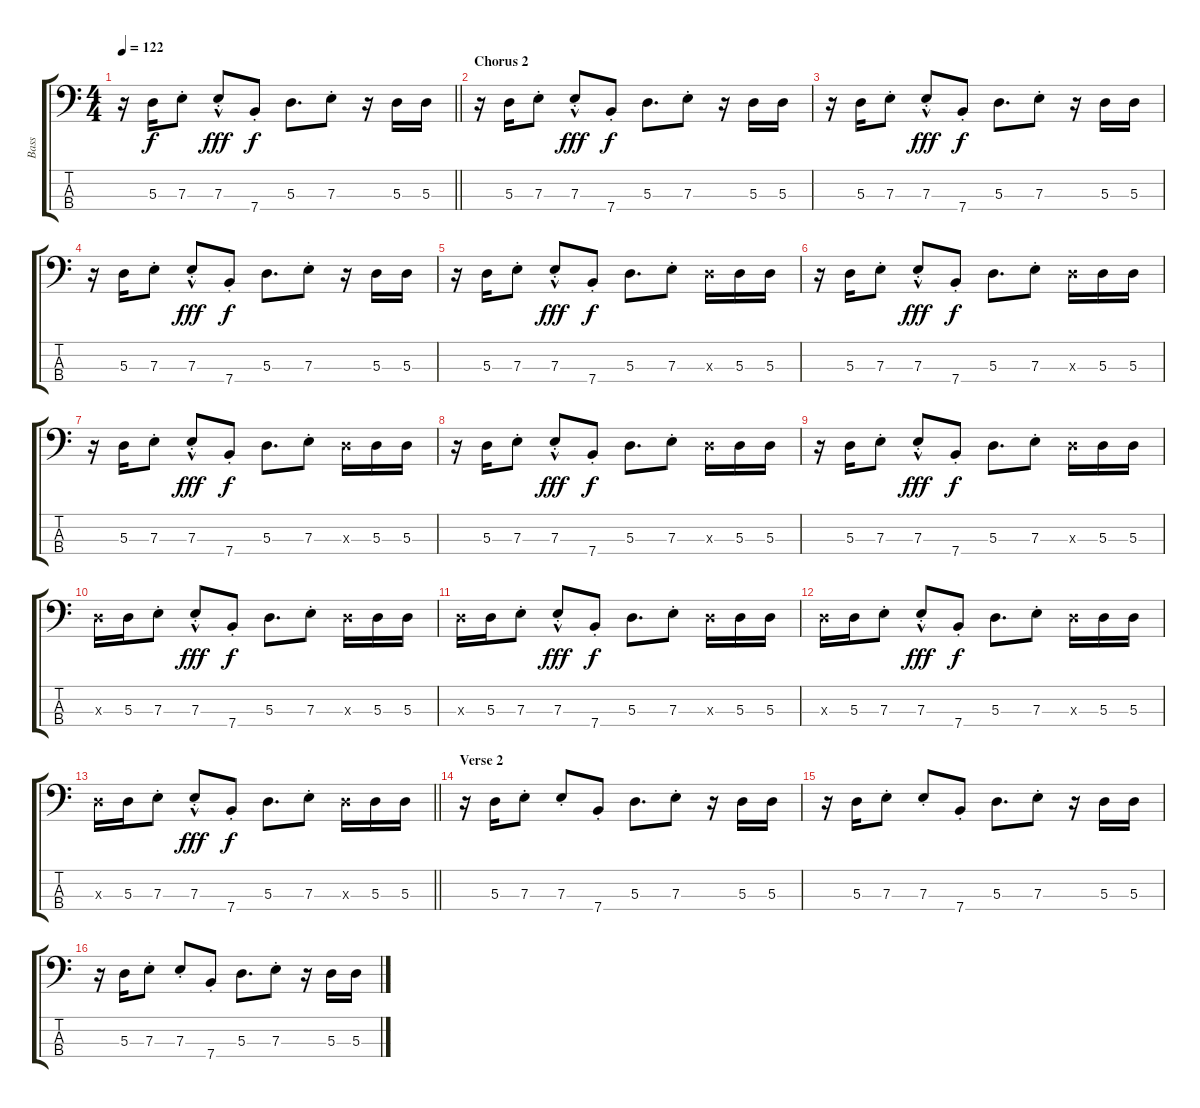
\track ("Bass" "Bass") {instrument slapbass1}
\staff {score tabs}
\tuning (G2 D2 A1 E1) {hide}
\ts (4 4)
\tempo 122
\clef f4
\barLineRight lightlight
\ks c
r.16{dy f} 5.3.16 7.3{st}.8 7.3{hac st}.8{dy fff} 7.4{st}.8{dy f} 5.3.8{d} 7.3{st}.8 r.16 5.3.16 5.3.16 |
\section ("" "Chorus 2")
r.16 5.3.16 7.3{st}.8 7.3{hac st}.8{dy fff} 7.4{st}.8{dy f} 5.3.8{d} 7.3{st}.8 r.16 5.3.16 5.3.16 |
r.16 5.3.16 7.3{st}.8 7.3{hac st}.8{dy fff} 7.4{st}.8{dy f} 5.3.8{d} 7.3{st}.8 r.16 5.3.16 5.3.16 |
r.16 5.3.16 7.3{st}.8 7.3{hac st}.8{dy fff} 7.4{st}.8{dy f} 5.3.8{d} 7.3{st}.8 r.16 5.3.16 5.3.16 |
r.16 5.3.16 7.3{st}.8 7.3{hac st}.8{dy fff} 7.4{st}.8{dy f} 5.3.8{d} 7.3{st}.8 5.3{x}.16 5.3.16 5.3.16 |
r.16 5.3.16 7.3{st}.8 7.3{hac st}.8{dy fff} 7.4{st}.8{dy f} 5.3.8{d} 7.3{st}.8 5.3{x}.16 5.3.16 5.3.16 |
r.16 5.3.16 7.3{st}.8 7.3{hac st}.8{dy fff} 7.4{st}.8{dy f} 5.3.8{d} 7.3{st}.8 5.3{x}.16 5.3.16 5.3.16 |
r.16 5.3.16 7.3{st}.8 7.3{hac st}.8{dy fff} 7.4{st}.8{dy f} 5.3.8{d} 7.3{st}.8 5.3{x}.16 5.3.16 5.3.16 |
r.16 5.3.16 7.3{st}.8 7.3{hac st}.8{dy fff} 7.4{st}.8{dy f} 5.3.8{d} 7.3{st}.8 5.3{x}.16 5.3.16 5.3.16 |
5.3{x}.16 5.3.16 7.3{st}.8 7.3{hac st}.8{dy fff} 7.4{st}.8{dy f} 5.3.8{d} 7.3{st}.8 5.3{x}.16 5.3.16 5.3.16 |
5.3{x}.16 5.3.16 7.3{st}.8 7.3{hac st}.8{dy fff} 7.4{st}.8{dy f} 5.3.8{d} 7.3{st}.8 5.3{x}.16 5.3.16 5.3.16 |
5.3{x}.16 5.3.16 7.3{st}.8 7.3{hac st}.8{dy fff} 7.4{st}.8{dy f} 5.3.8{d} 7.3{st}.8 5.3{x}.16 5.3.16 5.3.16 |
\barLineRight lightlight
5.3{x}.16 5.3.16 7.3{st}.8 7.3{hac st}.8{dy fff} 7.4{st}.8{dy f} 5.3.8{d} 7.3{st}.8 5.3{x}.16 5.3.16 5.3.16 |
\section ("" "Verse 2")
r.16 5.3.16 7.3{st}.8 7.3{st}.8 7.4{st}.8 5.3.8{d} 7.3{st}.8 r.16 5.3.16 5.3.16 |
r.16 5.3.16 7.3{st}.8 7.3{st}.8 7.4{st}.8 5.3.8{d} 7.3{st}.8 r.16 5.3.16 5.3.16 |
r.16 5.3.16 7.3{st}.8 7.3{st}.8 7.4{st}.8 5.3.8{d} 7.3{st}.8 r.16 5.3.16 5.3.16
